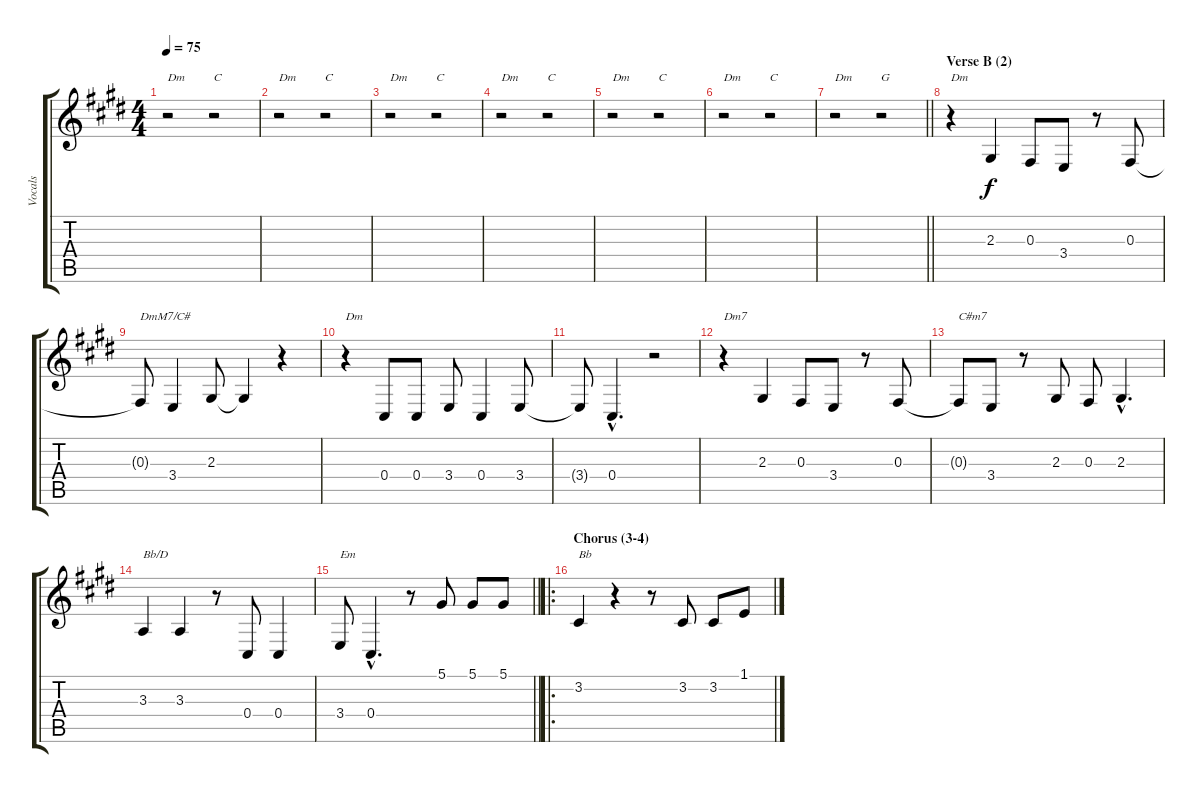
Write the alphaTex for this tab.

\track ("Vocals" "Vocals") {instrument sopranosax}
\staff {score tabs}
\tuning (Eb4 Bb3 Gb3 Db3 Ab2 Eb2) {hide}
\ts (4 4)
\tempo 75
\clef g2
\ks c#minor
r.2{txt "Dm" dy f} r.2{txt "C"} |
r.2{txt "Dm"} r.2{txt "C"} |
r.2{txt "Dm"} r.2{txt "C"} |
r.2{txt "Dm"} r.2{txt "C"} |
r.2{txt "Dm"} r.2{txt "C"} |
r.2{txt "Dm"} r.2{txt "C"} |
\barLineRight lightlight
r.2{txt "Dm"} r.2{txt "G"} |
\section ("" "Verse B (2)")
r.4{txt "Dm"} 2.3.4 0.3.8 3.4.8 r.8 0.3.8 |
0.3{t}.8{txt "DmM7/C#"} 3.4.4 2.3.8 2.3{t}.4 r.4 |
r.4{txt "Dm"} 0.4.8 0.4.8 3.4.8 0.4.4 3.4.8 |
3.4{t}.8 0.4{hac}.4{d} r.2 |
r.4{txt "Dm7"} 2.3.4 0.3.8 3.4.8 r.8 0.3.8 |
0.3{t}.8{txt "C#m7"} 3.4.8 r.8 2.3.8 0.3.8 2.3{hac}.4{d} |
3.3.4{txt "Bb/D"} 3.3.4 r.8 0.4.8 0.4.4 |
\barLineRight lightlight
3.4.8{txt "Em"} 0.4{hac}.4{d} r.8 5.1.8 5.1.8 5.1.8 |
\ro
\section ("" "Chorus (3-4)")
3.2.4{txt "Bb"} r.4 r.8 3.2.8 3.2.8 1.1.8
